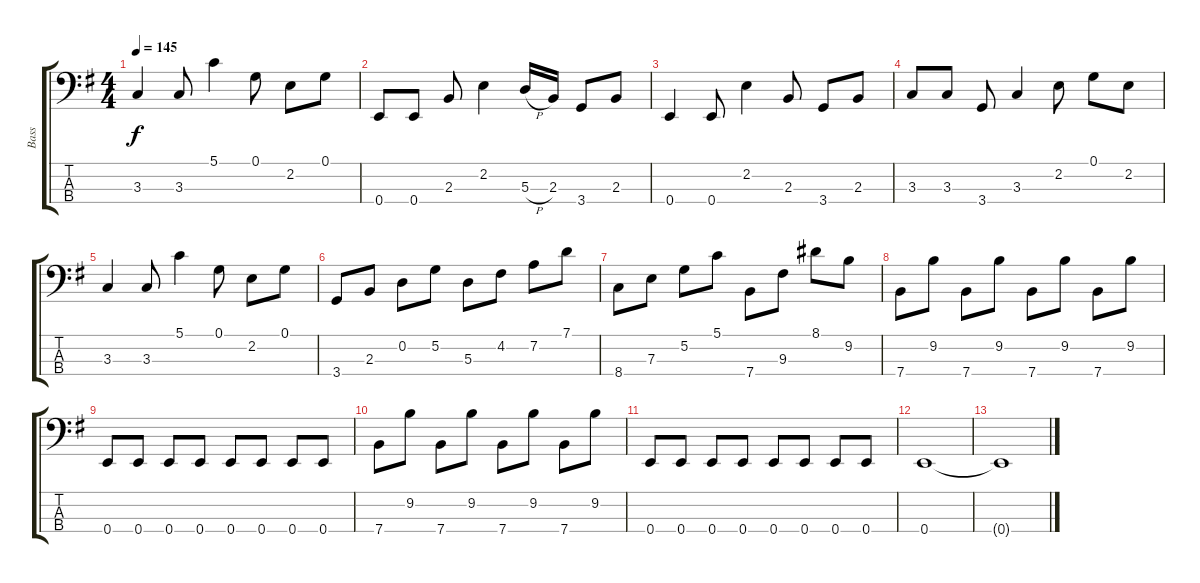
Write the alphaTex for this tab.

\track ("Bass" "Bass") {instrument electricbassfinger}
\staff {score tabs}
\tuning (G2 D2 A1 E1) {hide}
\ts (4 4)
\tempo 145
\clef f4
\ks eminor
3.3.4{dy f} 3.3.8 5.1.4 0.1.8 2.2.8 0.1.8 |
0.4.8 0.4.8 2.3.8 2.2.4 5.3{h}.16 2.3.16 3.4.8 2.3.8 |
0.4.4 0.4.8 2.2.4 2.3.8 3.4.8 2.3.8 |
3.3.8 3.3.8 3.4.8 3.3.4 2.2.8 0.1.8 2.2.8 |
3.3.4 3.3.8 5.1.4 0.1.8 2.2.8 0.1.8 |
3.4.8 2.3.8 0.2.8 5.2.8 5.3.8 4.2.8 7.2.8 7.1.8 |
8.4.8 7.3.8 5.2.8 5.1.8 7.4.8 9.3.8 8.1.8 9.2.8 |
7.4.8 9.2.8 7.4.8 9.2.8 7.4.8 9.2.8 7.4.8 9.2.8 |
0.4.8 0.4.8 0.4.8 0.4.8 0.4.8 0.4.8 0.4.8 0.4.8 |
7.4.8 9.2.8 7.4.8 9.2.8 7.4.8 9.2.8 7.4.8 9.2.8 |
0.4.8{volume 2} 0.4.8 0.4.8 0.4.8 0.4.8 0.4.8 0.4.8 0.4.8 |
0.4.1 |
0.4{t}.1
